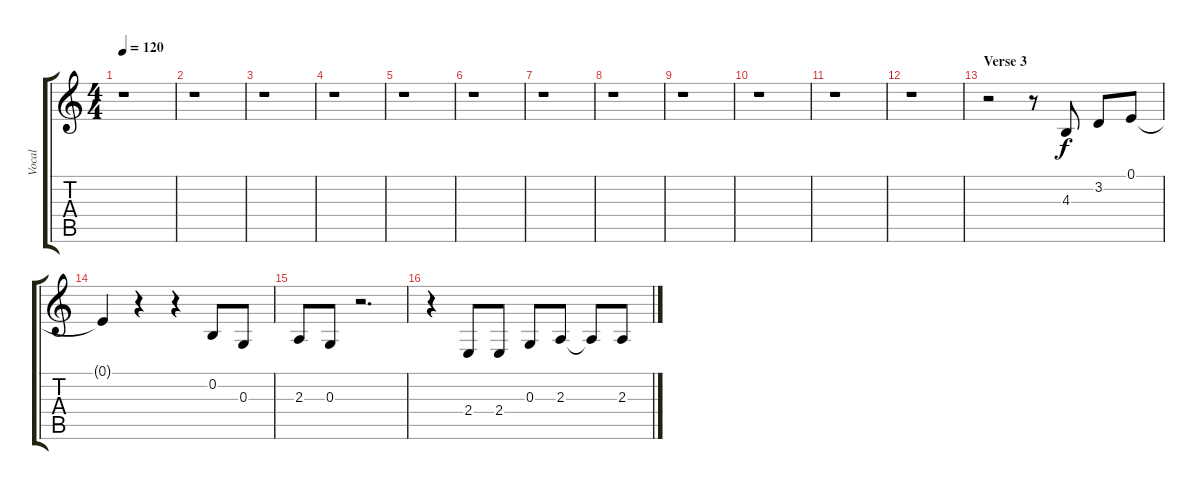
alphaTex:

\track ("Vocal" "Vocal") {instrument tenorsax}
\staff {score tabs}
\tuning (E4 B3 G3 D3 A2 E2) {hide}
\ts (4 4)
\tempo 120
\clef g2
\ks c
r.1{dy f} |
r.1 |
r.1 |
r.1 |
r.1 |
r.1 |
r.1 |
r.1 |
r.1 |
r.1 |
r.1 |
r.1 |
\section ("" "Verse 3")
r.2 r.8 4.3.8 3.2.8 0.1.8 |
0.1{t}.4 r.4 r.4 0.2.8 0.3.8 |
2.3.8 0.3.8 r.2{d} |
r.4 2.4.8 2.4.8 0.3.8 2.3.8 2.3{t}.8 2.3.8
